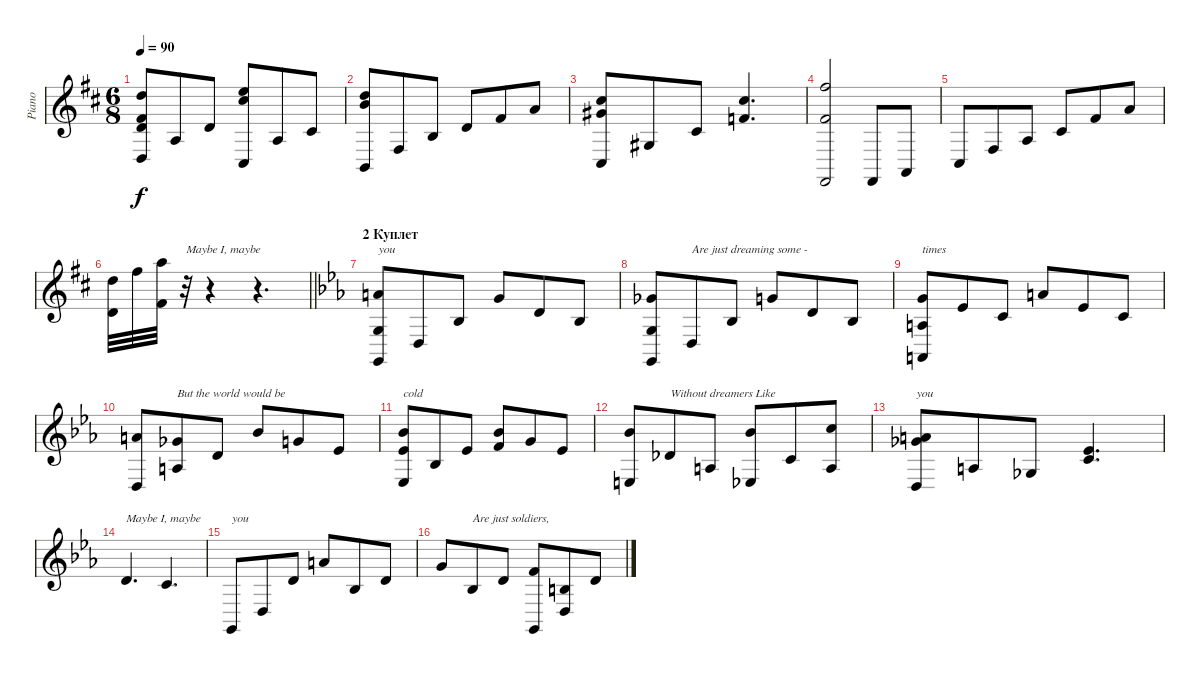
\track ("Piano" "Piano") {instrument acousticgrandpiano}
\staff {score}
\tuning (E4 B3 G3 D3 A2 E2) {hide}
\ts (6 8)
\tempo 90
\clef g2
\ks bminor
(10.1 11.3 12.4 10.6).8{dy f} 12.5.8 12.4.8 (12.1 14.2 9.6).8 12.5.8 11.4.8 |
(10.1 12.2 7.6).8 9.5.8 9.4.8 7.3.8 7.2.8 5.1.8 |
(9.1 9.2 9.6).8 6.4.8 6.3.8 (9.1 10.3).4{d} |
(14.1 11.3 2.6).2 2.6.8 0.5.8 |
4.5.8 4.4.8 2.3.8 2.2.8 2.1.8 5.1.8 |
\barLineRight lightlight
(10.1 7.3).32 14.1.32 (17.1 16.4).32 r.32{txt "Maybe I, maybe "} r.4 r.4{d} |
\section ("" "2 Куплет")
\ks cminor
(5.1 0.3 3.6).8{txt "you"} 0.4.8 3.3.8 3.1.8 3.2.8 3.3.8 |
(2.1 0.3 3.6).8 0.4.8{txt "Are just dreaming some -"} 3.3.8 3.1.8 3.2.8 3.3.8 |
(3.1 2.3 0.5).8{txt "times"} 4.2.8 1.2.8 5.1.8 4.2.8 5.3.8 |
(5.1 5.5).8 (7.2 7.4).8{txt "But the world would be "} 7.3.8 6.1.8 8.2.8 8.3.8 |
(6.1 8.3 6.5).8{txt "cold"} 8.4.8 8.3.8 (6.1 6.2).8 8.2.8 8.3.8 |
(6.1 7.5).8 6.3.8{txt "Without dreamers Like "} 7.4.8 (6.1 6.5).8 5.3.8 (8.1 7.4).8 |
(5.1 7.2 5.5).8{txt "you"} 7.4.8 4.4.8 (4.2 5.3).4{d} |
3.2.4{d txt "Maybe I, maybe "} 5.3.4{d} |
3.6.8{txt "you"} 0.4.8 3.2.8 5.1.8 3.3.8 3.2.8 |
3.1.8 3.3.8{txt "Are just soldiers, "} 3.2.8 (1.1 3.6).8 (0.2 0.4).8 3.2.8
